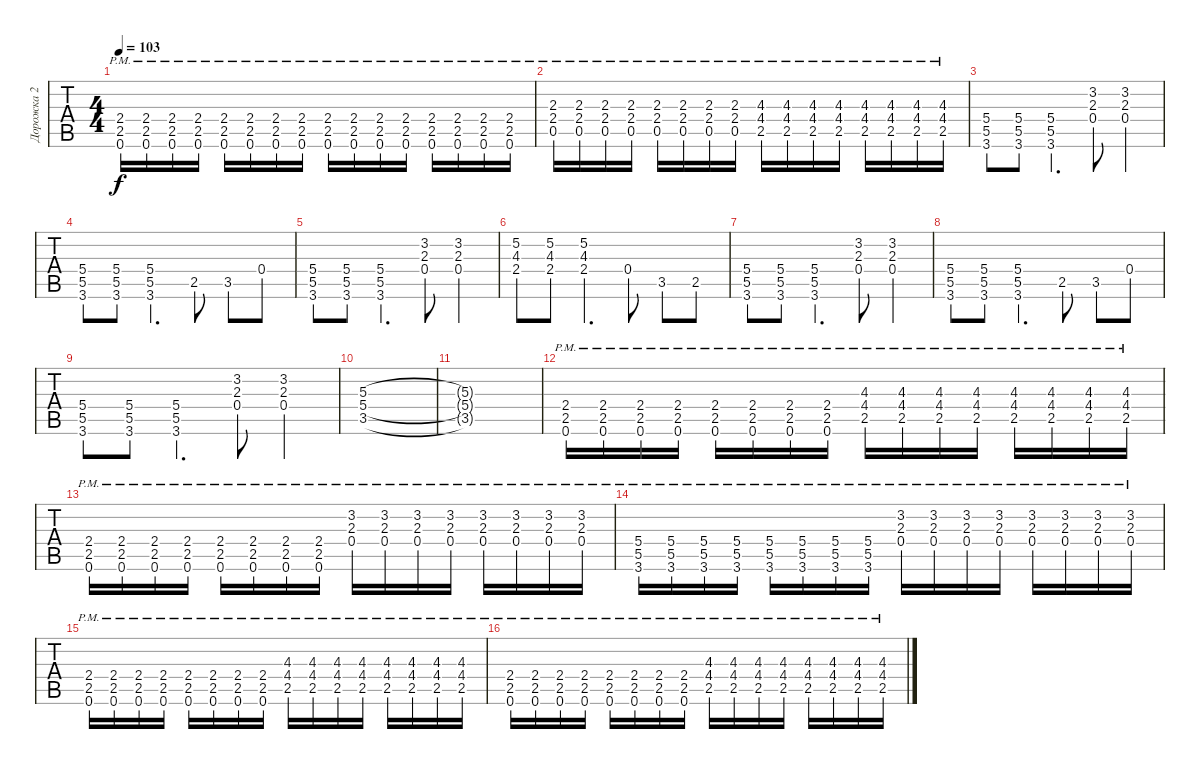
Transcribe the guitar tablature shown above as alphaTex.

\track ("Дорожка 2" "Дорожка 2") {instrument distortionguitar}
\staff {tabs}
\tuning (E4 B3 G3 D3 A2 E2) {hide}
\ts (4 4)
\tempo 103
\clef g2
\ks c
(2.4{pm} 2.5{pm} 0.6{pm}).16{dy f} (2.4{pm} 2.5{pm} 0.6{pm}).16 (2.4{pm} 2.5{pm} 0.6{pm}).16 (2.4{pm} 2.5{pm} 0.6{pm}).16 (2.4{pm} 2.5{pm} 0.6{pm}).16 (2.4{pm} 2.5{pm} 0.6{pm}).16 (2.4{pm} 2.5{pm} 0.6{pm}).16 (2.4{pm} 2.5{pm} 0.6{pm}).16 (2.4{pm} 2.5{pm} 0.6{pm}).16 (2.4{pm} 2.5{pm} 0.6{pm}).16 (2.4{pm} 2.5{pm} 0.6{pm}).16 (2.4{pm} 2.5{pm} 0.6{pm}).16 (2.4{pm} 2.5{pm} 0.6{pm}).16 (2.4{pm} 2.5{pm} 0.6{pm}).16 (2.4{pm} 2.5{pm} 0.6{pm}).16 (2.4{pm} 2.5{pm} 0.6{pm}).16 |
(2.3{pm} 2.4{pm} 0.5{pm}).16 (2.3{pm} 2.4{pm} 0.5{pm}).16 (2.3{pm} 2.4{pm} 0.5{pm}).16 (2.3{pm} 2.4{pm} 0.5{pm}).16 (2.3{pm} 2.4{pm} 0.5{pm}).16 (2.3{pm} 2.4{pm} 0.5{pm}).16 (2.3{pm} 2.4{pm} 0.5{pm}).16 (2.3{pm} 2.4{pm} 0.5{pm}).16 (4.3{pm} 4.4{pm} 2.5{pm}).16 (4.3{pm} 4.4{pm} 2.5{pm}).16 (4.3{pm} 4.4{pm} 2.5{pm}).16 (4.3{pm} 4.4{pm} 2.5{pm}).16 (4.3{pm} 4.4{pm} 2.5{pm}).16 (4.3{pm} 4.4{pm} 2.5{pm}).16 (4.3{pm} 4.4{pm} 2.5{pm}).16 (4.3{pm} 4.4{pm} 2.5{pm}).16 |
(5.4 5.5 3.6).8 (5.4 5.5 3.6).8 (5.4{st} 5.5{st} 3.6{st}).4{d} (3.2 2.3 0.4).8 (3.2 2.3 0.4).4 |
(5.4 5.5 3.6).8 (5.4 5.5 3.6).8 (5.4{st} 5.5{st} 3.6{st}).4{d} 2.5.8 3.5.8 0.4.8 |
(5.4 5.5 3.6).8 (5.4 5.5 3.6).8 (5.4{st} 5.5{st} 3.6{st}).4{d} (3.2 2.3 0.4).8 (3.2 2.3 0.4).4 |
(5.2 4.3 2.4).8 (5.2 4.3 2.4).8 (5.2{st} 4.3{st} 2.4{st}).4{d} 0.4.8 3.5.8 2.5.8 |
(5.4 5.5 3.6).8 (5.4 5.5 3.6).8 (5.4{st} 5.5{st} 3.6{st}).4{d} (3.2 2.3 0.4).8 (3.2 2.3 0.4).4 |
(5.4 5.5 3.6).8 (5.4 5.5 3.6).8 (5.4{st} 5.5{st} 3.6{st}).4{d} 2.5.8 3.5.8 0.4.8 |
(5.4 5.5 3.6).8 (5.4 5.5 3.6).8 (5.4{st} 5.5{st} 3.6{st}).4{d} (3.2 2.3 0.4).8 (3.2 2.3 0.4).4 |
(5.3 5.4 3.5).1 |
(5.3{t} 5.4{t} 3.5{t}).1 |
(2.4{pm} 2.5{pm} 0.6{pm}).16 (2.4{pm} 2.5{pm} 0.6{pm}).16 (2.4{pm} 2.5{pm} 0.6{pm}).16 (2.4{pm} 2.5{pm} 0.6{pm}).16 (2.4{pm} 2.5{pm} 0.6{pm}).16 (2.4{pm} 2.5{pm} 0.6{pm}).16 (2.4{pm} 2.5{pm} 0.6{pm}).16 (2.4{pm} 2.5{pm} 0.6{pm}).16 (4.3{pm} 4.4{pm} 2.5{pm}).16 (4.3{pm} 4.4{pm} 2.5{pm}).16 (4.3{pm} 4.4{pm} 2.5{pm}).16 (4.3{pm} 4.4{pm} 2.5{pm}).16 (4.3{pm} 4.4{pm} 2.5{pm}).16 (4.3{pm} 4.4{pm} 2.5{pm}).16 (4.3{pm} 4.4{pm} 2.5{pm}).16 (4.3{pm} 4.4{pm} 2.5{pm}).16 |
(2.4{pm} 2.5{pm} 0.6{pm}).16 (2.4{pm} 2.5{pm} 0.6{pm}).16 (2.4{pm} 2.5{pm} 0.6{pm}).16 (2.4{pm} 2.5{pm} 0.6{pm}).16 (2.4{pm} 2.5{pm} 0.6{pm}).16 (2.4{pm} 2.5{pm} 0.6{pm}).16 (2.4{pm} 2.5{pm} 0.6{pm}).16 (2.4{pm} 2.5{pm} 0.6{pm}).16 (3.2{pm} 2.3{pm} 0.4{pm}).16 (3.2{pm} 2.3{pm} 0.4{pm}).16 (3.2{pm} 2.3{pm} 0.4{pm}).16 (3.2{pm} 2.3{pm} 0.4{pm}).16 (3.2{pm} 2.3{pm} 0.4{pm}).16 (3.2{pm} 2.3{pm} 0.4{pm}).16 (3.2{pm} 2.3{pm} 0.4{pm}).16 (3.2{pm} 2.3{pm} 0.4{pm}).16 |
(5.4{pm} 5.5{pm} 3.6{pm}).16 (5.4{pm} 5.5{pm} 3.6{pm}).16 (5.4{pm} 5.5{pm} 3.6{pm}).16 (5.4{pm} 5.5{pm} 3.6{pm}).16 (5.4{pm} 5.5{pm} 3.6{pm}).16 (5.4{pm} 5.5{pm} 3.6{pm}).16 (5.4{pm} 5.5{pm} 3.6{pm}).16 (5.4{pm} 5.5{pm} 3.6{pm}).16 (3.2{pm} 2.3{pm} 0.4{pm}).16 (3.2{pm} 2.3{pm} 0.4{pm}).16 (3.2{pm} 2.3{pm} 0.4{pm}).16 (3.2{pm} 2.3{pm} 0.4{pm}).16 (3.2{pm} 2.3{pm} 0.4{pm}).16 (3.2{pm} 2.3{pm} 0.4{pm}).16 (3.2{pm} 2.3{pm} 0.4{pm}).16 (3.2{pm} 2.3{pm} 0.4{pm}).16 |
(2.4{pm} 2.5{pm} 0.6{pm}).16 (2.4{pm} 2.5{pm} 0.6{pm}).16 (2.4{pm} 2.5{pm} 0.6{pm}).16 (2.4{pm} 2.5{pm} 0.6{pm}).16 (2.4{pm} 2.5{pm} 0.6{pm}).16 (2.4{pm} 2.5{pm} 0.6{pm}).16 (2.4{pm} 2.5{pm} 0.6{pm}).16 (2.4{pm} 2.5{pm} 0.6{pm}).16 (4.3{pm} 4.4{pm} 2.5{pm}).16 (4.3{pm} 4.4{pm} 2.5{pm}).16 (4.3{pm} 4.4{pm} 2.5{pm}).16 (4.3{pm} 4.4{pm} 2.5{pm}).16 (4.3{pm} 4.4{pm} 2.5{pm}).16 (4.3{pm} 4.4{pm} 2.5{pm}).16 (4.3{pm} 4.4{pm} 2.5{pm}).16 (4.3{pm} 4.4{pm} 2.5{pm}).16 |
(2.4{pm} 2.5{pm} 0.6{pm}).16 (2.4{pm} 2.5{pm} 0.6{pm}).16 (2.4{pm} 2.5{pm} 0.6{pm}).16 (2.4{pm} 2.5{pm} 0.6{pm}).16 (2.4{pm} 2.5{pm} 0.6{pm}).16 (2.4{pm} 2.5{pm} 0.6{pm}).16 (2.4{pm} 2.5{pm} 0.6{pm}).16 (2.4{pm} 2.5{pm} 0.6{pm}).16 (4.3{pm} 4.4{pm} 2.5{pm}).16 (4.3{pm} 4.4{pm} 2.5{pm}).16 (4.3{pm} 4.4{pm} 2.5{pm}).16 (4.3{pm} 4.4{pm} 2.5{pm}).16 (4.3{pm} 4.4{pm} 2.5{pm}).16 (4.3{pm} 4.4{pm} 2.5{pm}).16 (4.3{pm} 4.4{pm} 2.5{pm}).16 (4.3{pm} 4.4{pm} 2.5{pm}).16
